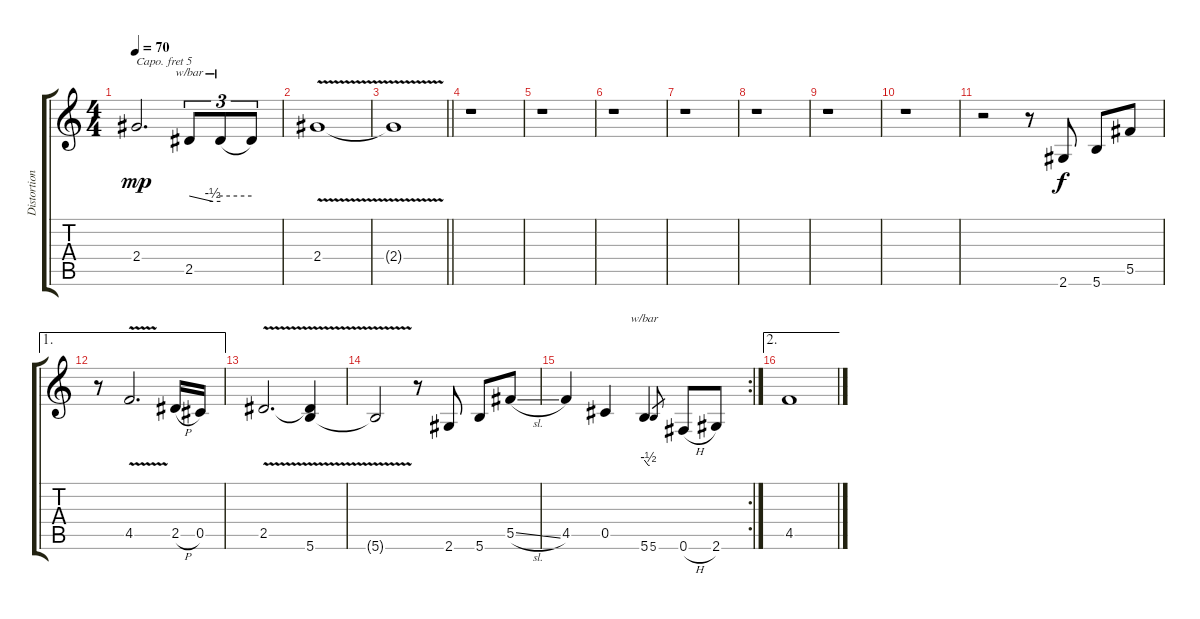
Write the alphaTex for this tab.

\track ("Distortion Gtr.Drop D Tuning&Tuned Down " "Distortion") {instrument distortionguitar}
\staff {score tabs}
\capo 5
\tuning (Eb4 Bb3 Gb3 Db3 Ab2 Db2) {hide}
\ts (4 4)
\tempo 70
\clef g2
\ks c
2.4{t}.2{d dy mp} 2.5.8{tu (3 2) tbe (custom default 0 0 45 -2 60 -2)} 2.5{t}.8{tu (3 2) tbe (hold default 0 0 60 0)} 2.5{t}.8{tu (3 2)} |
2.4{v}.1 |
\barLineRight lightlight
2.4{v t}.1 |
r.1 |
r.1 |
r.1 |
r.1 |
r.1 |
r.1 |
r.1 |
r.2 r.8 2.6.8{dy f} 5.6.8 5.5.8 |
\ae 1
r.8 4.5{v}.2{d} 2.5{h}.16 0.5.16 |
2.5{v}.2{d} (2.5{v t} 5.6{v}).4 |
5.6{t}.2 r.8 2.6.8 5.6.8 5.5{sl}.8 |
\rc 2
4.5.4 0.5.4 5.6.4{tbe (custom default 0 0 45 -2 60 -2)} 5.6.8{gr} 0.6{h}.8 2.6.8 |
\ae 2
4.5.1
